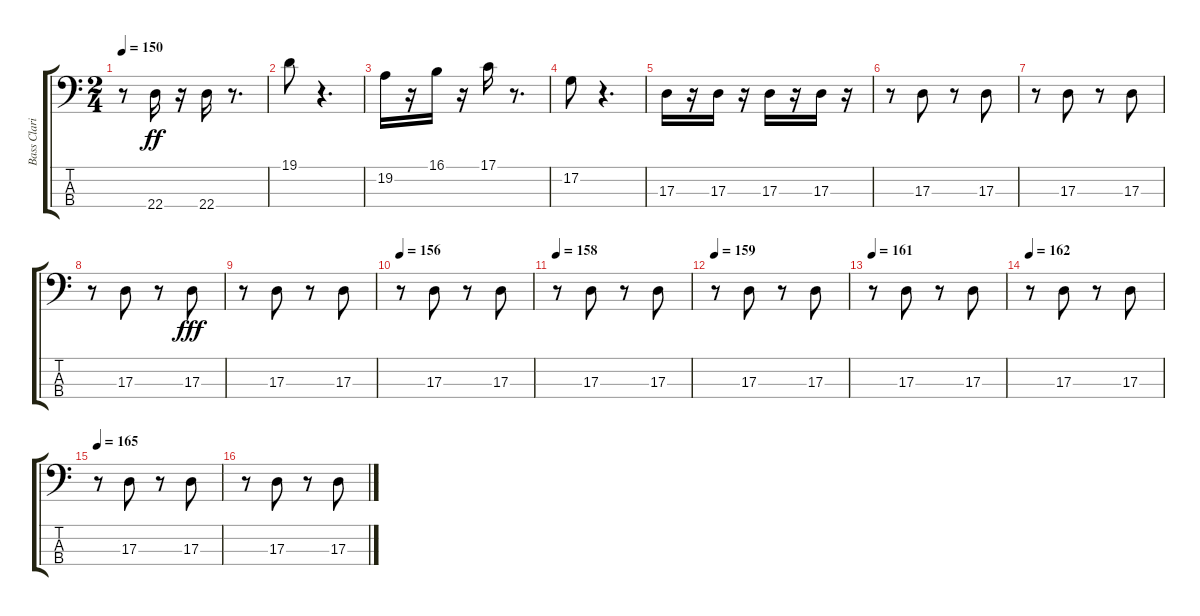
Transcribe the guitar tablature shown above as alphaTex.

\track ("Bass Clarinet" "Bass Clari") {instrument clarinet}
\staff {score tabs}
\tuning (G2 D2 A1 E1) {hide}
\ts (2 4)
\tempo 150
\clef f4
\ks c
r.8{dy ff} 22.4.16 r.16 22.4.16 r.8{d} |
19.1.8 r.4{d} |
19.2.16 r.16 16.1.16 r.16 17.1.16 r.8{d} |
17.2.8 r.4{d} |
17.3.16 r.16 17.3.16 r.16 17.3.16 r.16 17.3.16 r.16 |
r.8 17.3.8 r.8 17.3.8 |
r.8 17.3.8 r.8 17.3.8 |
r.8 17.3.8 r.8 17.3.8{dy fff} |
r.8 17.3.8 r.8 17.3.8 |
\tempo 156
r.8 17.3.8 r.8 17.3.8 |
\tempo 158
r.8 17.3.8 r.8 17.3.8 |
\tempo 159
r.8 17.3.8 r.8 17.3.8 |
\tempo 161
r.8 17.3.8 r.8 17.3.8 |
\tempo 162
r.8 17.3.8 r.8 17.3.8 |
\tempo 165
r.8 17.3.8 r.8 17.3.8 |
r.8 17.3.8 r.8 17.3.8
